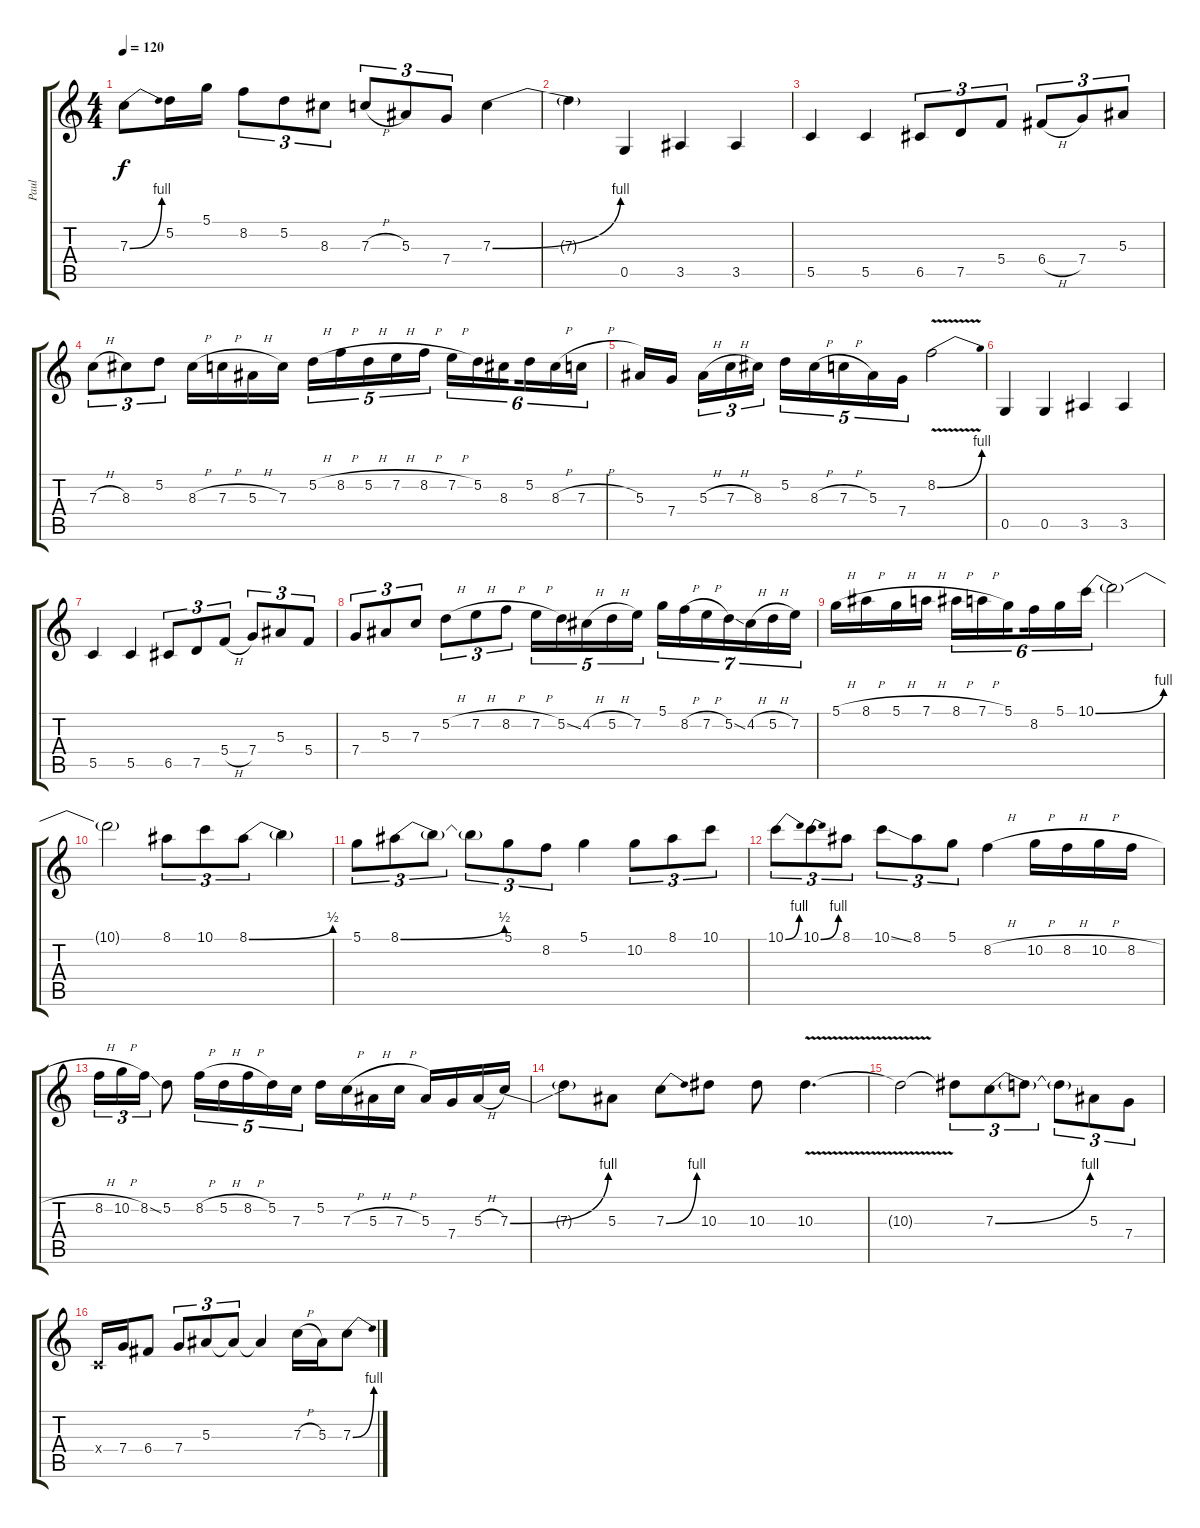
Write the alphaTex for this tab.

\track ("Paul" "Paul") {instrument distortionguitar}
\staff {score tabs}
\tuning (D4 A3 F3 C3 G2 D2) {hide}
\ts (4 4)
\tempo 120
\clef g2
\ks c
7.3{be (bend 0 0 60 4)}.8{dy f} 5.2.16 5.1.16 8.2.8{tu (3 2)} 5.2.8{tu (3 2)} 8.3.8{tu (3 2)} 7.3{h}.8{tu (3 2)} 5.3.8{tu (3 2)} 7.4.8{tu (3 2)} 7.3{be (bend 0 0 60 4)}.4 |
7.3{t}.4 0.5.4 3.5.4 3.5.4 |
5.5.4 5.5.4 6.5.8{tu (3 2)} 7.5.8{tu (3 2)} 5.4.8{tu (3 2)} 6.4{h}.8{tu (3 2)} 7.4.8{tu (3 2)} 5.3.8{tu (3 2)} |
7.3{h}.8{tu (3 2)} 8.3.8{tu (3 2)} 5.2.8{tu (3 2)} 8.3{h}.16 7.3{h}.16 5.3{h}.16 7.3.16 5.2{h}.16{tu (5 4)} 8.2{h}.16{tu (5 4)} 5.2{h}.16{tu (5 4)} 7.2{h}.16{tu (5 4)} 8.2{h}.16{tu (5 4)} 7.2{h}.16{tu (6 4)} 5.2.16{tu (6 4)} 8.3.16{tu (6 4) beam splitsecondary} 5.2.16{tu (6 4)} 8.3{h}.16{tu (6 4)} 7.3{h}.16{tu (6 4)} |
5.3.16 7.4.16{beam splitsecondary} 5.3{h}.16{tu (3 2)} 7.3{h}.16{tu (3 2)} 8.3.16{tu (3 2)} 5.2.16{tu (5 4)} 8.3{h}.16{tu (5 4)} 7.3{h}.16{tu (5 4)} 5.3.16{tu (5 4)} 7.4.16{tu (5 4)} 8.2{be (bend 0 0 60 4) v}.2 |
0.5.4 0.5.4 3.5.4 3.5.4 |
5.5.4 5.5.4 6.5.8{tu (3 2)} 7.5.8{tu (3 2)} 5.4{h}.8{tu (3 2)} 7.4.8{tu (3 2)} 5.3.8{tu (3 2)} 5.4.8{tu (3 2)} |
7.4.8{tu (3 2)} 5.3.8{tu (3 2)} 7.3.8{tu (3 2)} 5.2{h}.8{tu (3 2)} 7.2{h}.8{tu (3 2)} 8.2{h}.8{tu (3 2)} 7.2{h}.16{tu (5 4)} 5.2{ss}.16{tu (5 4)} 4.2{h}.16{tu (5 4)} 5.2{h}.16{tu (5 4)} 7.2.16{tu (5 4)} 5.1.16{tu (7 4)} 8.2{h}.16{tu (7 4)} 7.2{h}.16{tu (7 4)} 5.2{ss}.16{tu (7 4)} 4.2{h}.16{tu (7 4)} 5.2{h}.16{tu (7 4)} 7.2.16{tu (7 4)} |
5.1{h}.16 8.1{h}.16 5.1{h}.16 7.1{h}.16 8.1{h}.16{tu (6 4)} 7.1{h}.16{tu (6 4)} 5.1.16{tu (6 4) beam splitsecondary} 8.2.16{tu (6 4)} 5.1.16{tu (6 4)} 10.1{be (bend 0 0 60 4)}.16{tu (6 4)} 10.1{t}.2 |
10.1{t}.2 8.1.8{tu (3 2)} 10.1.8{tu (3 2)} 8.1{be (bend 0 0 60 2)}.8{tu (3 2)} 8.1{t}.4 |
5.1.8{tu (3 2)} 8.1{be (bend 0 0 60 2)}.8{tu (3 2)} 8.1{t}.8{tu (3 2)} 8.1{t}.8{tu (3 2)} 5.1.8{tu (3 2)} 8.2.8{tu (3 2)} 5.1.4 10.2.8{tu (3 2)} 8.1.8{tu (3 2)} 10.1.8{tu (3 2)} |
10.1{be (bend 0 0 60 4)}.8{tu (3 2)} 10.1{be (bend 0 0 60 4)}.8{tu (3 2)} 8.1.8{tu (3 2)} 10.1{ss}.8{tu (3 2)} 8.1.8{tu (3 2)} 5.1.8{tu (3 2)} 8.2{h}.4 10.2{h}.16 8.2{h}.16 10.2{h}.16 8.2{h}.16 |
8.2{h}.16{tu (3 2)} 10.2{h}.16{tu (3 2)} 8.2{ss}.16{tu (3 2)} 5.2.8 8.2{h}.16{tu (5 4)} 5.2{h}.16{tu (5 4)} 8.2{h}.16{tu (5 4)} 5.2.16{tu (5 4)} 7.3.16{tu (5 4)} 5.2.16 7.3{h}.16 5.3{h}.16 7.3{h}.16 5.3.16 7.4.16 5.3{h}.16 7.3{be (bend 0 0 60 4)}.16 |
7.3{t}.8 5.3.8 7.3{be (bend 0 0 60 4)}.8 10.3.8 10.3.8 10.3{v}.4{d} |
10.3{t}.2 10.3{t}.8{tu (3 2)} 7.3{be (bend 0 0 60 4)}.8{tu (3 2)} 7.3{t}.8{tu (3 2)} 7.3{t}.8{tu (3 2)} 5.3.8{tu (3 2)} 7.4.8{tu (3 2)} |
0.4{x}.16 7.4.16 6.4.8 7.4.8{tu (3 2)} 5.3.8{tu (3 2)} 5.3{t}.8{tu (3 2)} 5.3{t}.4 7.3{h}.16 5.3.16 7.3{be (bend 0 0 60 4)}.8
